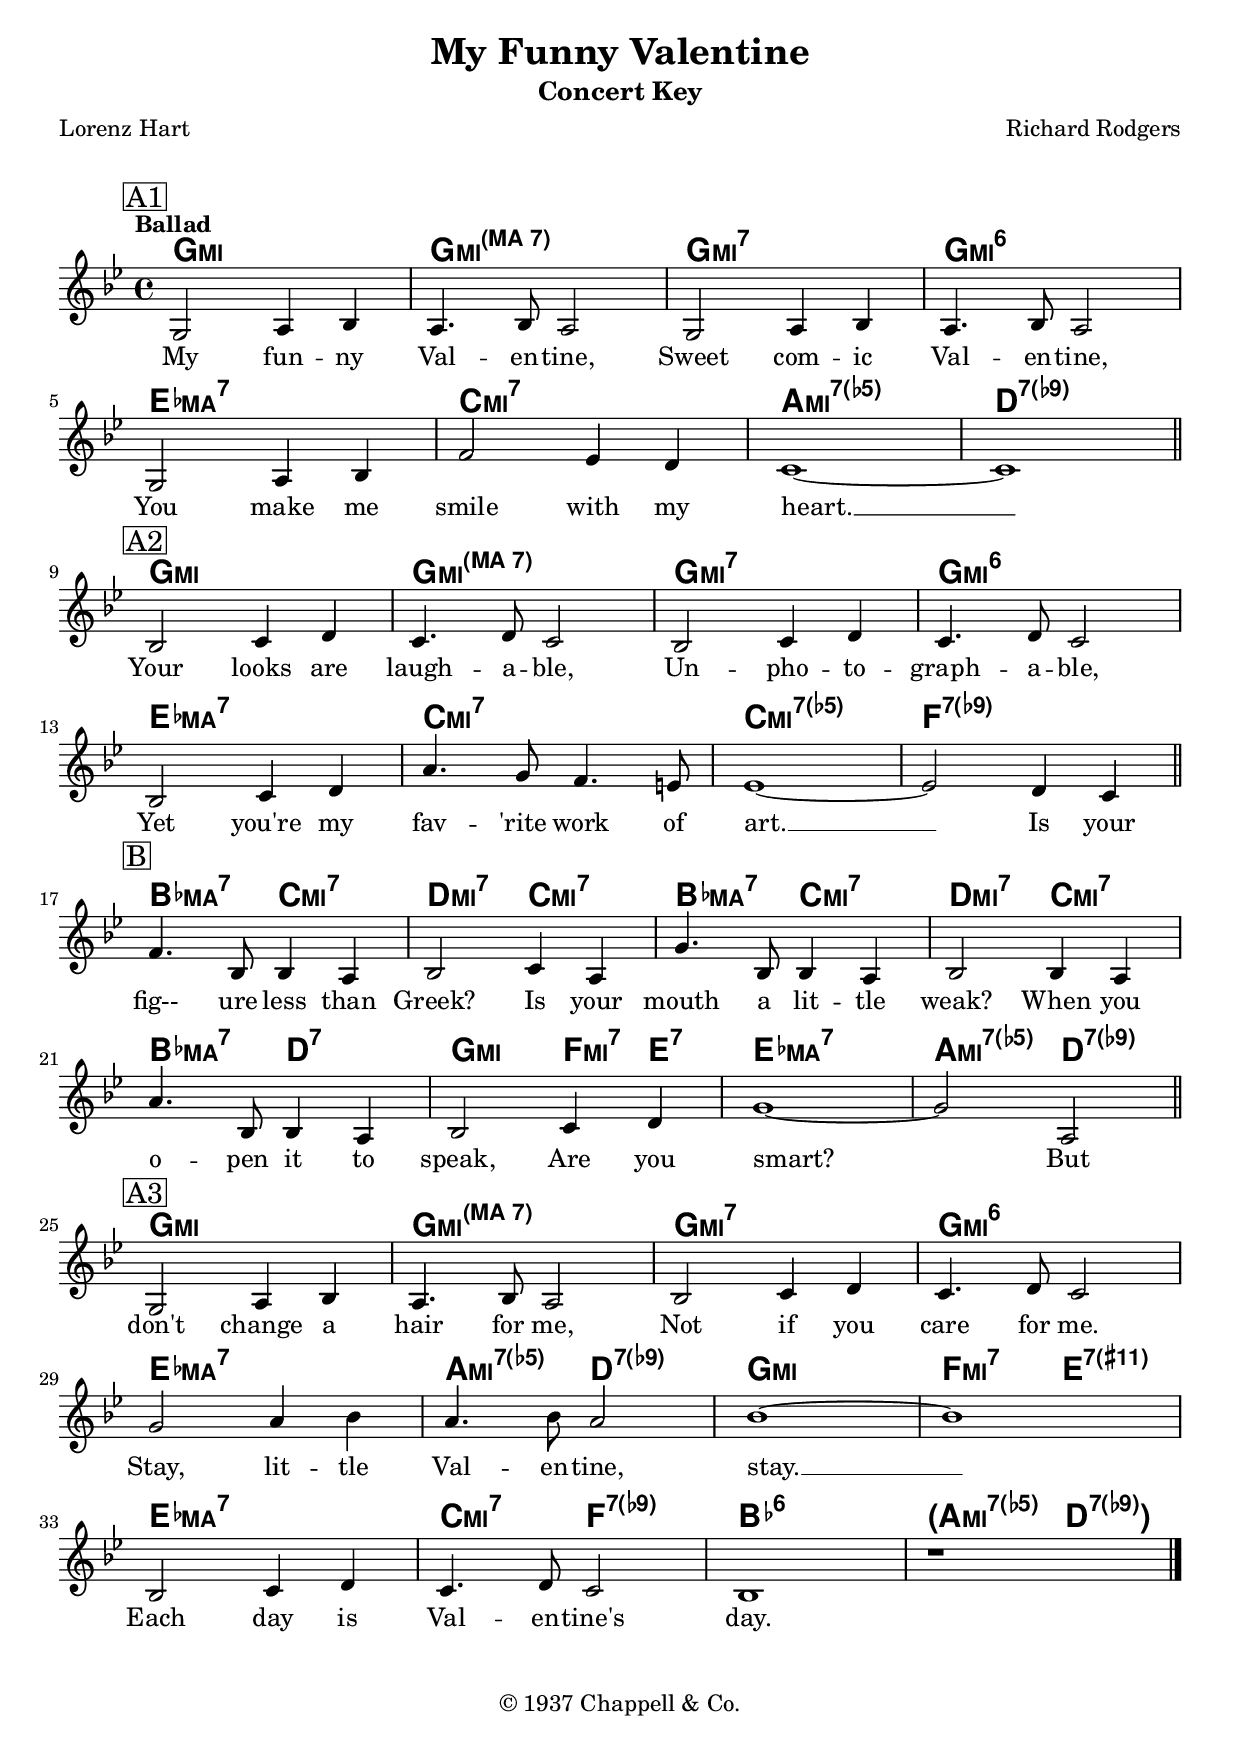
\version "2.24.0"

\include "english.ly"

instrument = "Concert Key"
whatKey = bf,
whatClef = "treble"

%% -*- Mode: LilyPond -*-

\include "lead-sheets.ily"

\header {
  title = "My Funny Valentine"
  subtitle = \instrument
  poet = "Lorenz Hart"
  composer = "Richard Rodgers"
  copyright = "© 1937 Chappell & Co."
}

refrainLyrics = \lyricmode {
My fun -- ny Val -- en -- tine,
Sweet com -- ic Val -- en -- tine,
You make me smile with my heart. __
Your looks are laugh -- a -- ble,
Un -- pho -- to -- graph -- a -- ble,
Yet you're my fav -- 'rite work of art. __
Is your fig-- ure less than Greek?
Is your mouth a lit -- tle weak?
When you o -- pen it to speak,
Are you smart?
But don't change a hair for me,
Not if you care for me.
Stay, lit -- tle Val -- en -- tine, stay. __
Each day is Val -- en -- tine's day.
}

refrainChords = \chordmode {
  c1:m c1:m7+ c1:m7 c1:m6
  af1:maj7 f1:m7 d1:m7.5- g1:7.9-

  c1:m c1:m7+ c1:m7 c1:m6
  af1:maj7 f1:m7 f1:m7.5- bf1:7.9-
  
  ef2:maj7 f2:m7 g2:m7 f2:m7 ef2:maj7 f2:m7 g2:m7 f2:m7
  ef2:maj7 g2:7 c2:m bf4:m7 a4:7 af1:maj7 d2:m7.5- g2:7.9-

  c1:m c1:m7+ c1:m7 c1:m6
  af1:maj7 d2:m7.5- g2:7.9- c1:m bf2:m7 a2:7.11+
  
  af1:maj7 f2:m7 bf2:7.9- ef1:6

  \chordOpenParen{ d2:m7.5- }
  \chordCloseParen{ g2:7.9- }
}

refrainKey = ef

refrainMelody = \relative f' {
  \time 4/4
  \key \refrainKey \major
  \clef \whatClef
  \tempo "Ballad"

  \mark \markup{ \box "A1" }
  
  c2 d4 ef4 | d4. ef8 d2 | c2 d4 ef4 | d4. ef8 d2 |
  \break
  c2 d4 ef4 | bf'2 af4 g4 | f1~ | f1 |
  
  \bar "||"
  \break

  \mark \markup{ \box "A2" }
  
  ef2 f4 g4 | f4. g8 f2 | ef2 f4 g4 | f4. g8 f2 |
  \break
  ef2 f4 g4 | d'4. c8 bf4. a8 | af1~ | af2 g4 f4 |

  \bar "||"
  \break

  \mark \markup{ \box "B" }
  
  bf4. ef,8 ef4 d4 | ef2 f4 d4 | c'4. ef,8 ef4 d4 | ef2 ef4 d4 |
  \break
  d'4. ef,8 ef4 d4 | ef2 f4 g4 | c1~ | c2 d,2 |

  \bar "||"
  \break

  \mark \markup{ \box "A3" }
  
  c2 d4 ef4 | d4. ef8 d2 | ef2 f4 g4 | f4. g8 f2 |
  \break
  c'2 d4 ef4 | d4. ef8 d2 | ef1~ | ef1 |
  \break
  ef,2 f4 g4 | f4. g8 f2 | ef1 | r1 |

  \bar "|."
}

\include "paper.ily"

\markup {
  % Leave a gap after the header
  \vspace #1
}

\include "refrain.ily"

